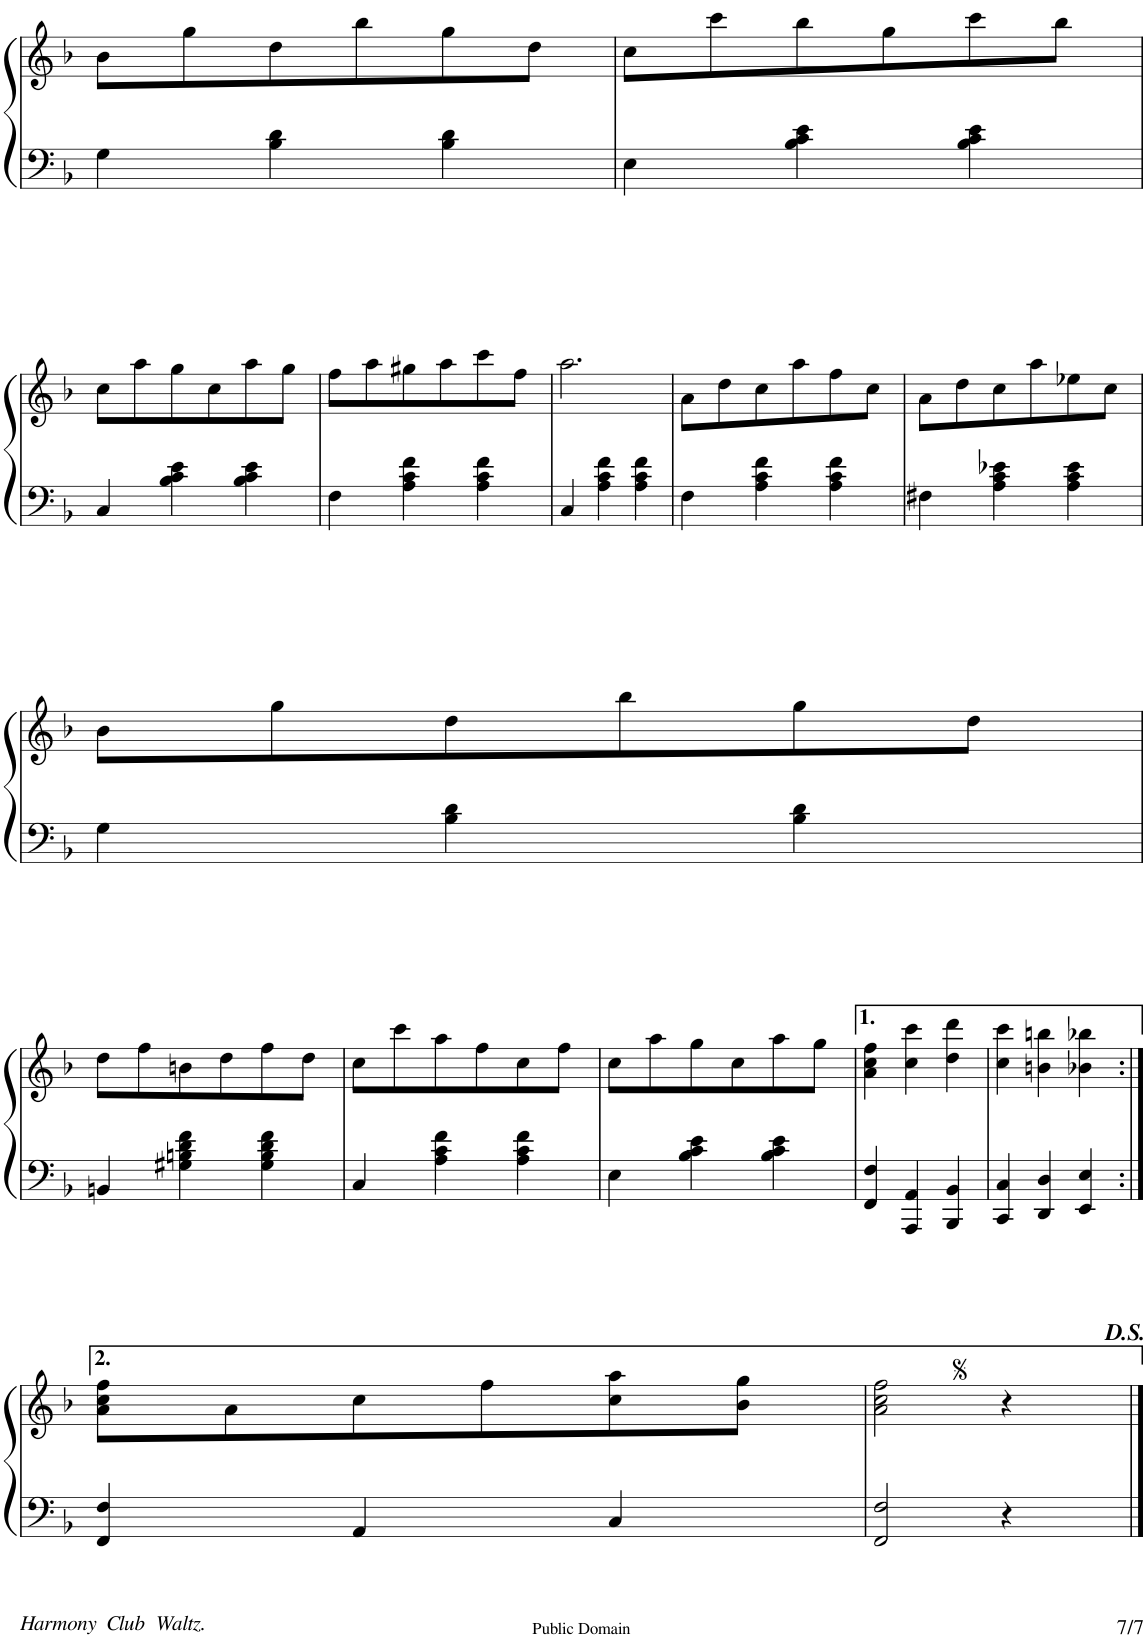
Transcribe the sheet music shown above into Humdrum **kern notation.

**kern	**kern
*part1	*part1
*staff2	*staff1
*I"Piano	*
*I'Pno.	*
!!LO:PB:g=z
*clefF4	*clefG2
*k[b-]	*k[b-]
*F:	*F:
*M3/4	*M3/4
=148	=148
4G\	8b-\L
.	8gg\
4B-\ 4d\	8dd\
.	8bb-\
4B-\ 4d\	8gg\
.	8dd\J
=149	=149
4E\	8cc\L
.	8ccc\
4B-\ 4c\ 4e\	8bb-\
.	8gg\
4B-\ 4c\ 4e\	8ccc\
.	8bb-\J
!!LO:LB:g=z
=150	=150
4C/	8cc\L
.	8aa\
4B-\ 4c\ 4e\	8gg\
.	8cc\
4B-\ 4c\ 4e\	8aa\
.	8gg\J
=151	=151
4F\	8ff\L
.	8aa\
4A\ 4c\ 4f\	8gg#X\
.	8aa\
4A\ 4c\ 4f\	8ccc\
.	8ff\J
=152	=152
4C/	2.aa\
4A\ 4c\ 4f\	.
4A\ 4c\ 4f\	.
=153	=153
4F\	8a\L
.	8dd\
4A\ 4c\ 4f\	8cc\
.	8aa\
4A\ 4c\ 4f\	8ff\
.	8cc\J
=154	=154
4F#X\	8a\L
.	8dd\
4A\ 4c\ 4e-X\	8cc\
.	8aa\
4A\ 4c\ 4e-\	8ee-X\
.	8cc\J
!!LO:LB:g=z
=155	=155
4G\	8b-\L
.	8gg\
4B-\ 4d\	8dd\
.	8bb-\
4B-\ 4d\	8gg\
.	8dd\J
!!LO:LB:g=z
=156	=156
4BBn/	8dd\L
.	8ff\
4G#X\ 4Bn\ 4d\ 4f\	8bn\
.	8dd\
4G#\ 4B\ 4d\ 4f\	8ff\
.	8dd\J
=157	=157
4C/	8cc\L
.	8ccc\
4A\ 4c\ 4f\	8aa\
.	8ff\
4A\ 4c\ 4f\	8cc\
.	8ff\J
=158	=158
4E\	8cc\L
.	8aa\
4B-\ 4c\ 4e\	8gg\
.	8cc\
4B-\ 4c\ 4e\	8aa\
.	8gg\J
=159	=159
4FF/ 4F/	4a\ 4cc\ 4ff\
4AAA/ 4AA/	4cc\ 4ccc\
4BBB-/ 4BB-/	4dd\ 4ddd\
=160	=160
4CC/ 4C/	4cc\ 4ccc\
4DD/ 4D/	4bn\ 4bbn\
4EE/ 4E/	4b-X\ 4bb-X\
!!LO:LB:g=z
=161:|!	=161:|!
4FF/ 4F/	8a\ 8cc\ 8ff\L
.	8a\
4AA/	8cc\
.	8ff\
4C/	8cc\ 8aa\
.	8b-\ 8gg\J
=162	=162
2FF/ 2F/	2a\ 2cc\ 2ff\
4r	4r
==	==
*-	*-
